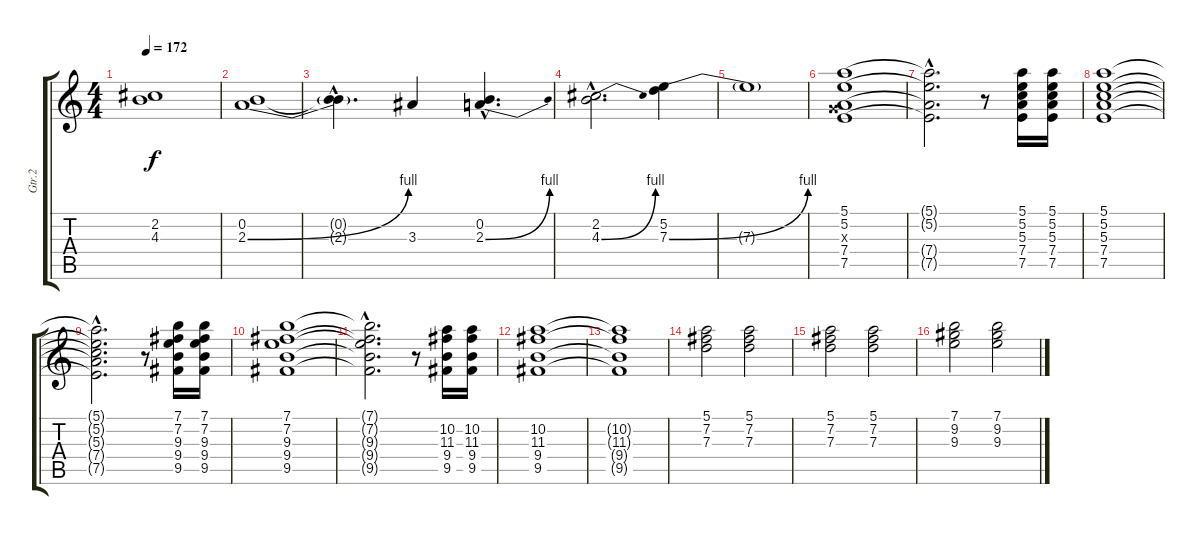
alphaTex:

\track ("Gtr.2" "Gtr.2") {instrument overdrivenguitar}
\staff {score tabs}
\tuning (E4 B3 G3 D3 A2 E2) {hide}
\ts (4 4)
\tempo 172
\clef g2
\ks c
(2.2{t} 4.3{t}).1{dy f} |
(0.2 2.3{be (bend 0 0 60 4)}).1 |
(0.2{hac t} 2.3{hac t}).4{d} 3.3.4 (0.2{hac} 2.3{be (bend 0 0 60 4) hac}).4{d} |
(2.2{hac} 4.3{be (bend 0 0 60 4) hac}).2{d} (5.2 7.3{be (bend 0 0 60 4)}).4 |
7.3{t}.1 |
(5.1 5.2 0.3{x} 7.4 7.5).1 |
(5.1{hac t} 5.2{hac t} 7.4{hac t} 7.5{hac t}).2{d} r.8 (5.1 5.2 5.3 7.4 7.5).16 (5.1 5.2 5.3 7.4 7.5).16 |
(5.1 5.2 5.3 7.4 7.5).1 |
(5.1{hac t} 5.2{hac t} 5.3{hac t} 7.4{hac t} 7.5{hac t}).2{d} r.8 (7.1 7.2 9.3 9.4 9.5).16 (7.1 7.2 9.3 9.4 9.5).16 |
(7.1 7.2 9.3 9.4 9.5).1 |
(7.1{hac t} 7.2{hac t} 9.3{hac t} 9.4{hac t} 9.5{hac t}).2{d} r.8 (10.2 11.3 9.4 9.5).16 (10.2 11.3 9.4 9.5).16 |
(10.2 11.3 9.4 9.5).1 |
(10.2{t} 11.3{t} 9.4{t} 9.5{t}).1 |
(5.1 7.2 7.3).2 (5.1 7.2 7.3).2 |
(5.1 7.2 7.3).2 (5.1 7.2 7.3).2 |
(7.1 9.2 9.3).2 (7.1 9.2 9.3).2
